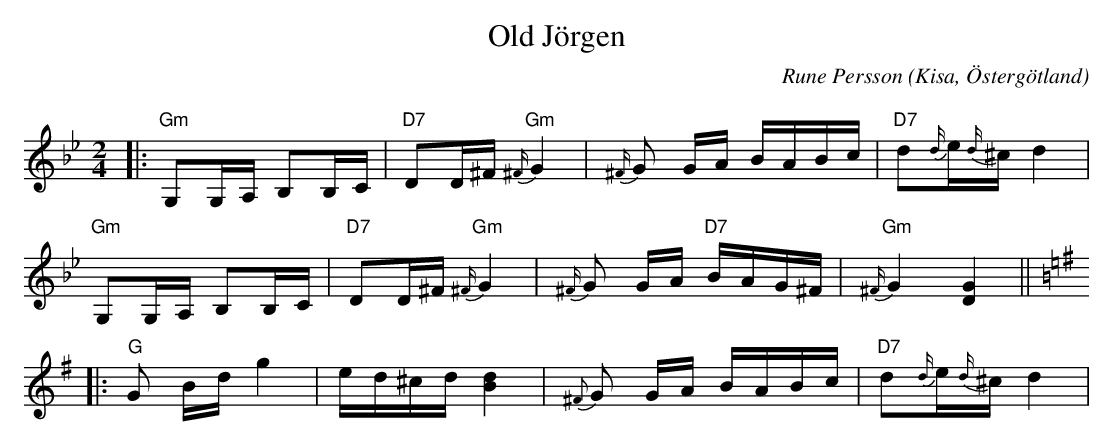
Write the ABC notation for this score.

X:1
T:Old Jörgen
C:Rune Persson
O:Kisa, Östergötland
Q:60
M:2/4
L:1/8
K:Gm
|:"Gm"G,G,/A,/ B,B,/C/|"D7"DD/^F/ "Gm"{^F/}G2|{^F/}G G/A/ B/A/B/c/|"D7"d{d/}e/{d/}^c/ d2|
"Gm"G,G,/A,/ B,B,/C/|"D7"DD/^F/ "Gm"{^F/}G2|{^F/}G G/A/"D7" B/A/G/^F/|"Gm"{^F/}G2 [DG]2||
[K:G]|:"G"G B/d/ g2|e/d/^c/d/ [dB]2|{^F}G G/A/ B/A/B/c/|"D7"d{d/}e/{d/}^c/ d2|
